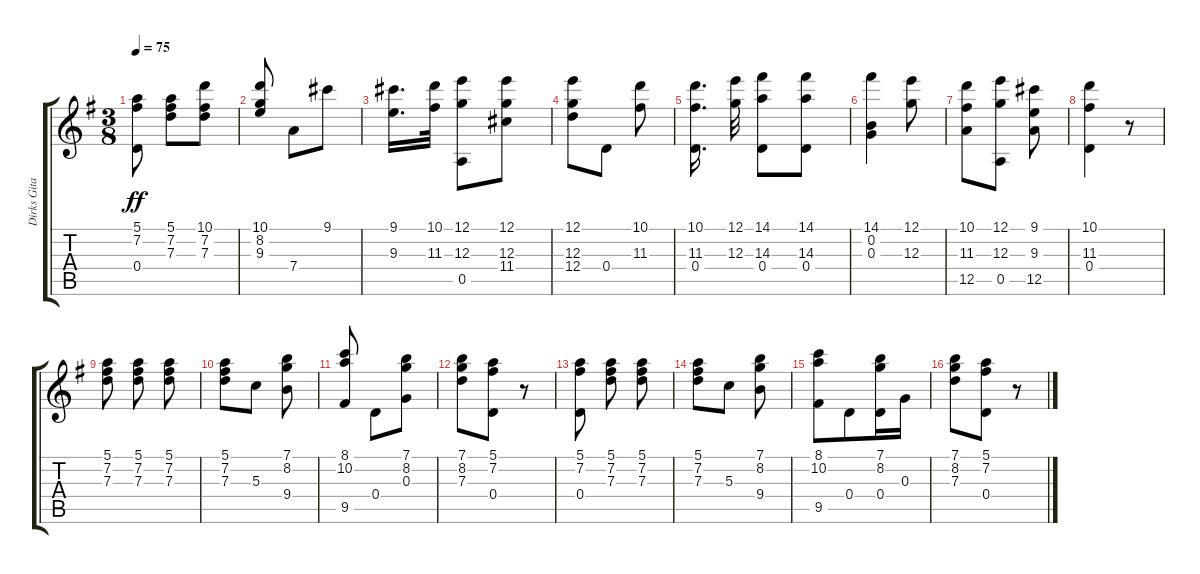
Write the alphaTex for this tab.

\track ("Dirks Gitarre" "Dirks Gita") {instrument acousticguitarnylon}
\staff {score tabs}
\tuning (E4 B3 G3 D3 A2 E2) {hide}
\ts (3 8)
\tempo 75
\clef g2
\ks g
(5.1 7.2 0.4).8{dy ff beam Down beam split} (5.1 7.2 7.3).8{beam Down} (10.1 7.2 7.3).8{beam Down} |
(10.1 8.2 9.3).8{beam Up beam split} 7.4.8 9.1.8 |
(9.1 9.3).16{d} (10.1 11.3).32{beam split} (12.1 12.3 0.5).8{beam Down} (12.1 12.3 11.4).8{beam Down} |
(12.1 12.3 12.4).8{beam Down} 0.4.8{beam Down beam split} (10.1 11.3).8 |
(10.1 11.3 0.4).16{d beam Down beam split} (12.1 12.3).32{beam split} (14.1 14.3 0.4).8{beam Down} (14.1 14.3 0.4).8{beam Down} |
(14.1 0.2 0.3).4{beam split} (12.1 12.3).8{beam Down} |
(10.1 11.3 12.5).8{beam Down} (12.1 12.3 0.5).8{beam Down beam split} (9.1 9.3 12.5).8{beam Down} |
(10.1 11.3 0.4).4 r.8 |
(5.1 7.2 7.3).8{beam Down beam split} (5.1 7.2 7.3).8{beam Down beam split} (5.1 7.2 7.3).8{beam Down} |
(5.1 7.2 7.3).8{beam Down} 5.3.8{beam Down beam split} (7.1 8.2 9.4).8{beam Down} |
(8.1 10.2 9.5).8{beam Up beam split} 0.4.8{beam Down} (7.1 8.2 0.3).8{beam Down} |
(7.1 8.2 7.3).8{beam Down} (5.1 7.2 0.4).8{beam Down} r.8 |
(5.1 7.2 0.4).8{beam Down beam split} (5.1 7.2 7.3).8{beam Down beam split} (5.1 7.2 7.3).8{beam Down} |
(5.1 7.2 7.3).8{beam Down} 5.3.8{beam Down beam split} (7.1 8.2 9.4).8{beam Down} |
(8.1 10.2 9.5).8{beam Down} 0.4.8{beam Down} (7.1 8.2 0.4).16{beam Down} 0.3.16{beam Down} |
(7.1 8.2 7.3).8{beam Down} (5.1 7.2 0.4).8{beam Down} r.8
